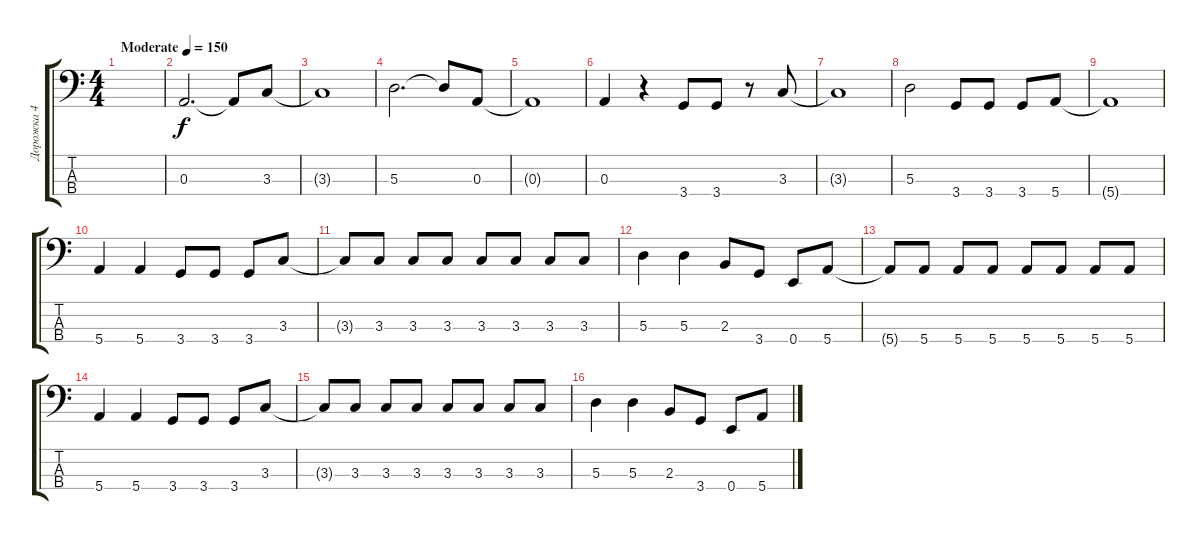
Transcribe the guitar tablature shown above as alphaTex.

\track ("Дорожка 4" "Дорожка 4") {instrument slapbass2}
\staff {score tabs}
\tuning (G2 D2 A1 E1) {hide}
\ts (4 4)
\tempo (150 "Moderate")
\clef f4
\ks c
|
0.3.2{d} 0.3{t}.8 3.3.8 |
3.3{t}.1 |
5.3.2{d} 5.3{t}.8 0.3.8 |
0.3{t}.1 |
0.3.4 r.4 3.4.8 3.4.8 r.8 3.3.8 |
3.3{t}.1 |
5.3.2 3.4.8 3.4.8 3.4.8 5.4.8 |
5.4{t}.1 |
5.4.4 5.4.4 3.4.8 3.4.8 3.4.8 3.3.8 |
3.3{t}.8 3.3.8 3.3.8 3.3.8 3.3.8 3.3.8 3.3.8 3.3.8 |
5.3.4 5.3.4 2.3.8 3.4.8 0.4.8 5.4.8 |
5.4{t}.8 5.4.8 5.4.8 5.4.8 5.4.8 5.4.8 5.4.8 5.4.8 |
5.4.4 5.4.4 3.4.8 3.4.8 3.4.8 3.3.8 |
3.3{t}.8 3.3.8 3.3.8 3.3.8 3.3.8 3.3.8 3.3.8 3.3.8 |
5.3.4 5.3.4 2.3.8 3.4.8 0.4.8 5.4.8{volume 0}
